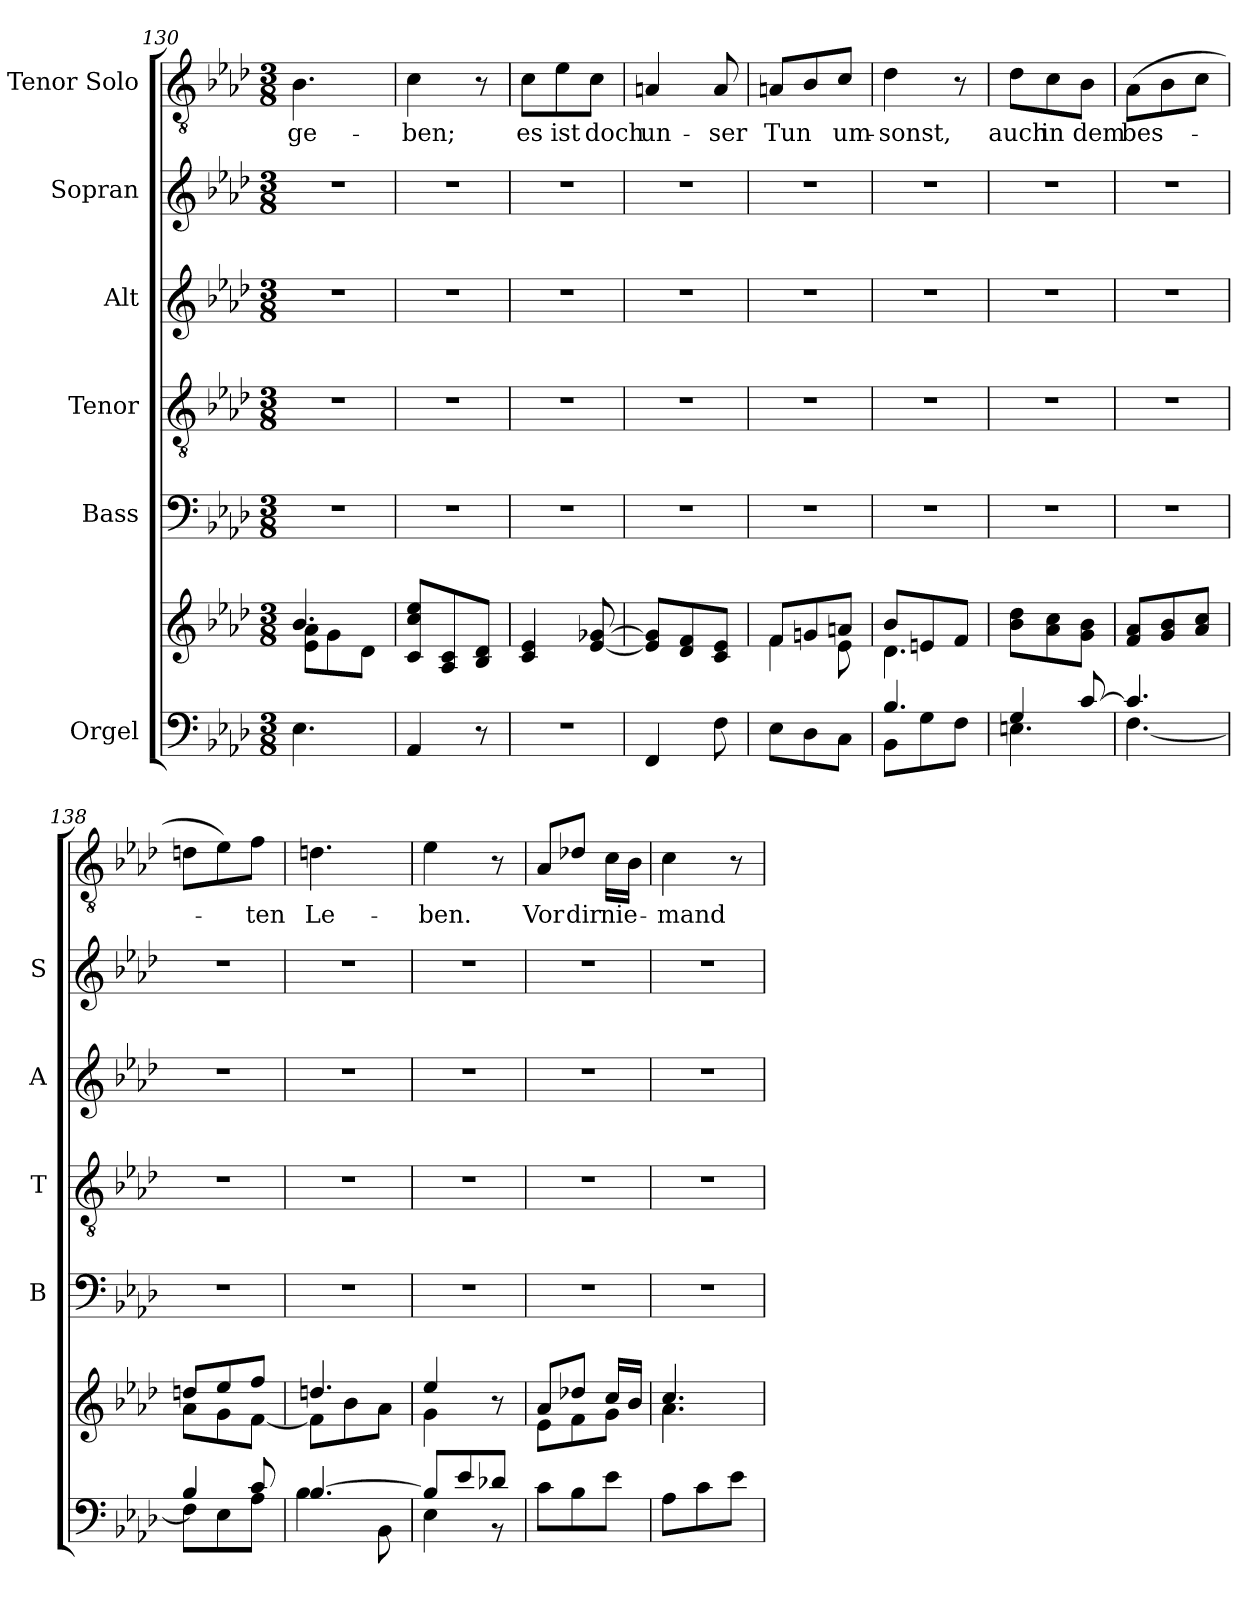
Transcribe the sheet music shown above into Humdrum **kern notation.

**kern	**kern	**kern	**kern	**kern	**kern	**kern	**text
*part6	*part6	*part5	*part4	*part3	*part2	*part1	*part1
*staff7	*staff6	*staff5	*staff4	*staff3	*staff2	*staff1	*staff1
*I"Orgel	*	*I"Bass	*I"Tenor	*I"Alt	*I"Sopran	*I"Tenor Solo	*
*	*	*I'B	*I'T	*I'A	*I'S	*	*
!!LO:LB:g=z
*clefF4	*clefG2	*clefF4	*clefGv2	*clefG2	*clefG2	*clefGv2	*
*k[b-e-a-d-]	*k[b-e-a-d-]	*k[b-e-a-d-]	*k[b-e-a-d-]	*k[b-e-a-d-]	*k[b-e-a-d-]	*k[b-e-a-d-]	*
*M3/8	*M3/8	*M3/8	*M3/8	*M3/8	*M3/8	*M3/8	*
=130	=130	=130	=130	=130	=130	=130	=130
*	*^	*	*	*	*	*	*
!	!	!	!	!	!	!	!	!LO:LY:b
4.E-\	4.b-/	8e-\ 8a-\L	4.r	4.r	4.r	4.r	4.B-\	-ge-
.	.	8g\	.	.	.	.	.	.
.	.	8d-\J	.	.	.	.	.	.
=131	=131	=131	=131	=131	=131	=131	=131	=131
!	!	!	!	!	!	!	!	!LO:LY:b
*	*v	*v	*	*	*	*	*	*
4AA-/	8c/ 8cc/ 8ee-/L	4.r	4.r	4.r	4.r	4c\	-ben;
.	8A-/ 8c/	.	.	.	.	.	.
8r	8B-/ 8d-/J	.	.	.	.	8r	.
=132	=132	=132	=132	=132	=132	=132	=132
!	!	!	!	!	!	!	!LO:LY:b
4.r	4c/ 4e-/	4.r	4.r	4.r	4.r	8c\L	es
!	!	!	!	!	!	!	!LO:LY:b
.	.	.	.	.	.	8e-\	ist
!	!	!	!	!	!	!	!LO:LY:b
.	[8e-/ [8g-X/	.	.	.	.	8c\J	doch
=133	=133	=133	=133	=133	=133	=133	=133
!	!	!	!	!	!	!	!LO:LY:b
4FF/	8e-/] 8g-/]L	4.r	4.r	4.r	4.r	4An/	un-
.	8d-/ 8f/	.	.	.	.	.	.
!	!	!	!	!	!	!	!LO:LY:b
8F\	8c/ 8e-/J	.	.	.	.	8A/	-ser
=134	=134	=134	=134	=134	=134	=134	=134
*	*^	*	*	*	*	*	*
!	!	!	!	!	!	!	!	!LO:LY:b
8E-\L	8f/L	4f\	4.r	4.r	4.r	4.r	8An/L	Tun
8D-\	8gn/	.	.	.	.	.	8B-/	.
!	!	!	!	!	!	!	!	!LO:LY:b
8C\J	8an/J	8e-\	.	.	.	.	8c/J	um-
=135	=135	=135	=135	=135	=135	=135	=135	=135
*^	*	*	*	*	*	*	*	*
!	!	!	!	!	!	!	!	!	!LO:LY:b
4.B-/	8BB-\L	8b-/L	4.d-\	4.r	4.r	4.r	4.r	4d-\	-sonst,
.	8G\	8en/	.	.	.	.	.	.	.
.	8F\J	8f/J	.	.	.	.	.	8r	.
*	*	*v	*v	*	*	*	*	*	*
=136	=136	=136	=136	=136	=136	=136	=136	=136
!	!	!	!	!	!	!	!	!LO:LY:b
4G/	4.En\	8b-\ 8dd-\L	4.r	4.r	4.r	4.r	8d-\L	auch
!	!	!	!	!	!	!	!	!LO:LY:b
.	.	8a-\ 8cc\	.	.	.	.	8c\	in
!	!	!	!	!	!	!	!	!LO:LY:b
[8c/	.	8g\ 8b-\J	.	.	.	.	8B-\J	dem
!!LO:PB:g=z
=137	=137	=137	=137	=137	=137	=137	=137	=137
!	!	!	!	!	!	!	!	!LO:LY:b
4.c/]	[4.F\	8f/ 8a-/L	4.r	4.r	4.r	4.r	(>8A-\L	bes-
.	.	8g/ 8b-/	.	.	.	.	8B-\	.
.	.	8a-/ 8cc/J	.	.	.	.	8c\J	.
=138	=138	=138	=138	=138	=138	=138	=138	=138
*	*	*^	*	*	*	*	*	*
4B-/	8F\L]	8ddn/L	8a-\L	4.r	4.r	4.r	4.r	8dn\L	.
.	8E-\	8ee-/	8g\	.	.	.	.	8e-\)	.
!	!	!	!	!	!	!	!	!	!LO:LY:b
8c/	8A-\J	8ff/J	[8f\J	.	.	.	.	8f\J	-ten
=139	=139	=139	=139	=139	=139	=139	=139	=139	=139
!	!	!	!	!	!	!	!	!	!LO:LY:b
[4.B-/	4B-\	4.ddn/	8f\L]	4.r	4.r	4.r	4.r	4.dn\	Le-
.	.	.	8b-\	.	.	.	.	.	.
.	8BB-\	.	8a-\J	.	.	.	.	.	.
=140	=140	=140	=140	=140	=140	=140	=140	=140	=140
!	!	!	!	!	!	!	!	!	!LO:LY:b
8B-/L]	4E-\	4ee-/	4g\	4.r	4.r	4.r	4.r	4e-\	-ben.
8e-/	.	.	.	.	.	.	.	.	.
8d-X/J	8r	8r	8ryy	.	.	.	.	8r	.
=141	=141	=141	=141	=141	=141	=141	=141	=141	=141
!	!	!	!	!	!	!	!	!	!LO:LY:b
*v	*v	*	*	*	*	*	*	*	*
8c\L	8a-/L	8e-\L	4.r	4.r	4.r	4.r	8A-/L	Vor
!	!	!	!	!	!	!	!	!LO:LY:b
8B-\	8dd-X/J	8f\	.	.	.	.	8d-X/J	dir
!	!	!	!	!	!	!	!	!LO:LY:b
8e-\J	16cc/LL	8g\J	.	.	.	.	16c\LL	nie-
.	16b-/JJ	.	.	.	.	.	16B-\JJ	.
=142	=142	=142	=142	=142	=142	=142	=142	=142
!	!	!	!	!	!	!	!	!LO:LY:b
8A-\L	4.cc/	4.a-\	4.r	4.r	4.r	4.r	4c\	-mand
8c\	.	.	.	.	.	.	.	.
8e-\J	.	.	.	.	.	.	8r	.
*	*v	*v	*	*	*	*	*	*
=	=	=	=	=	=	=	=
*-	*-	*-	*-	*-	*-	*-	*-
